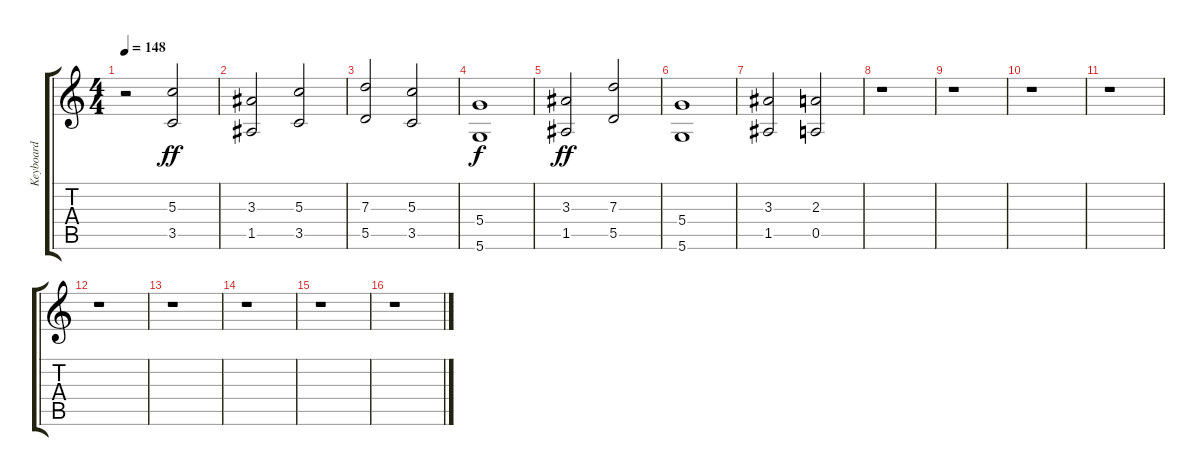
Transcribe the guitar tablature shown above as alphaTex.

\track ("Keyboard" "Keyboard") {instrument acousticgrandpiano}
\staff {score tabs}
\tuning (E5 B4 G4 D4 A3 D3) {hide}
\ts (4 4)
\tempo 148
\clef g2
\ks c
r.2{dy f} (5.3 3.5).2{dy ff} |
(3.3 1.5).2 (5.3 3.5).2 |
(7.3 5.5).2 (5.3 3.5).2 |
(5.4 5.6).1{dy f} |
(3.3 1.5).2{dy ff} (7.3 5.5).2 |
(5.4 5.6).1 |
(3.3 1.5).2 (2.3 0.5).2 |
r.1 |
r.1 |
r.1 |
r.1 |
r.1 |
r.1 |
r.1 |
r.1 |
r.1
